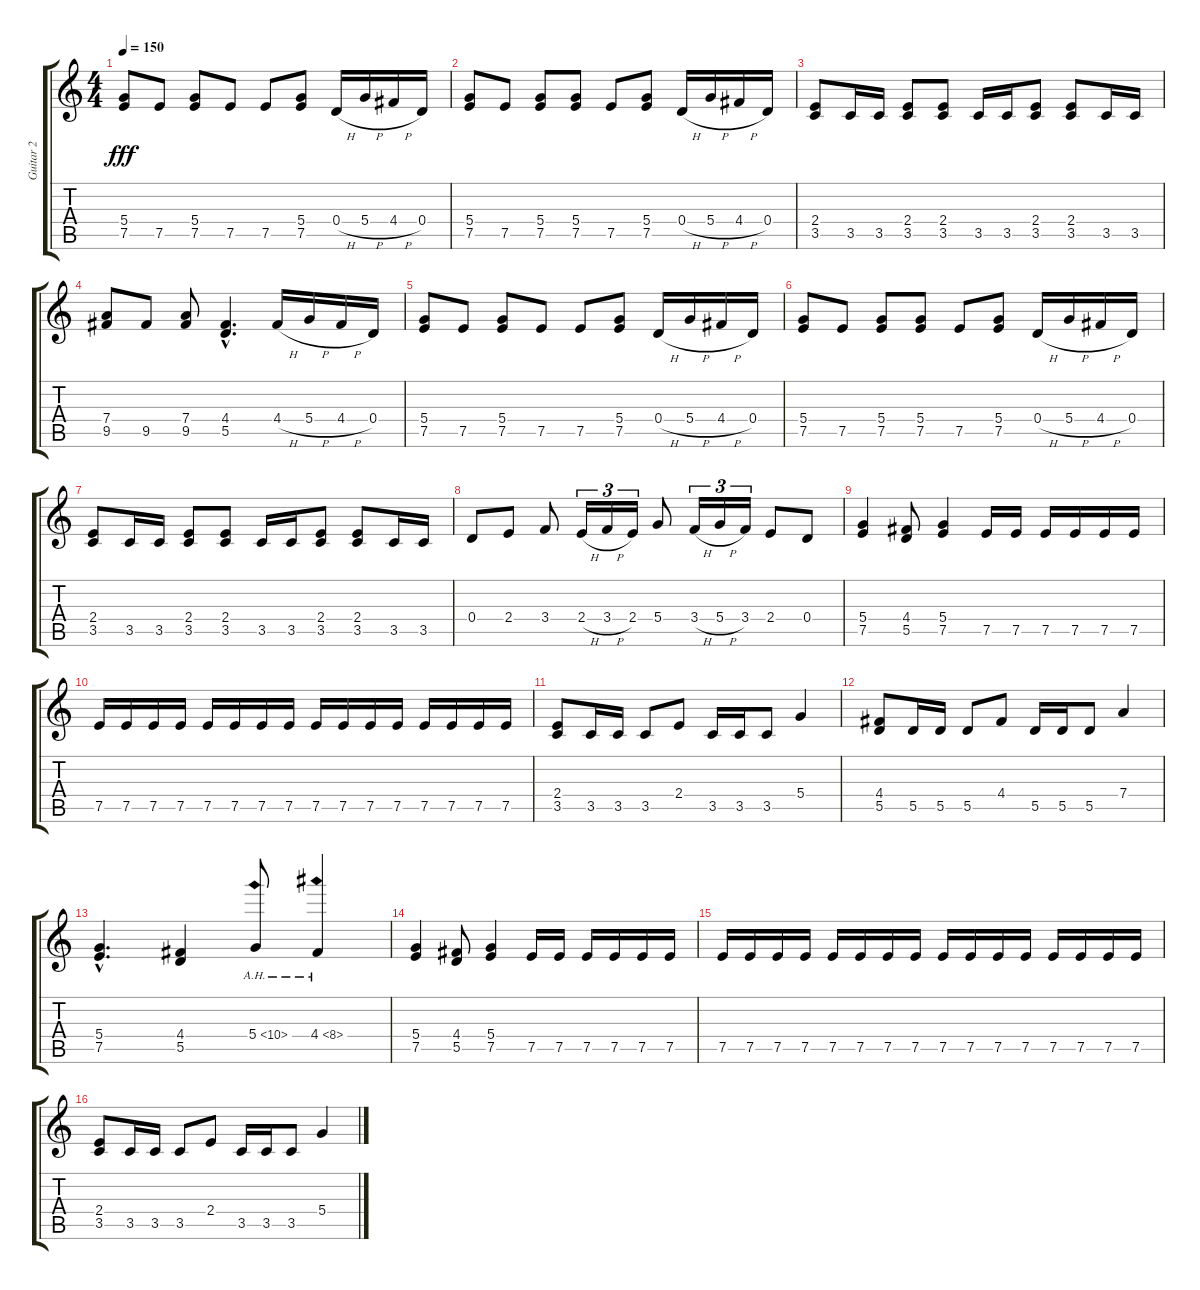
\track ("Guitar 2" "Guitar 2") {instrument distortionguitar}
\staff {score tabs}
\tuning (E4 B3 G3 D3 A2 E2) {hide}
\ts (4 4)
\tempo 150
\clef g2
\ks c
(5.4 7.5).8{dy fff} 7.5.8 (5.4 7.5).8 7.5.8 7.5.8 (5.4 7.5).8 0.4{h}.16 5.4{h}.16 4.4{h}.16 0.4.16 |
(5.4 7.5).8 7.5.8 (5.4 7.5).8 (5.4 7.5).8 7.5.8 (5.4 7.5).8 0.4{h}.16 5.4{h}.16 4.4{h}.16 0.4.16 |
(2.4 3.5).8 3.5.16 3.5.16 (2.4 3.5).8 (2.4 3.5).8 3.5.16 3.5.16 (2.4 3.5).8 (2.4 3.5).8 3.5.16 3.5.16 |
(7.4 9.5).8 9.5.8 (7.4 9.5).8 (4.4{hac} 5.5{hac}).4{d} 4.4{h}.16 5.4{h}.16 4.4{h}.16 0.4.16 |
(5.4 7.5).8 7.5.8 (5.4 7.5).8 7.5.8 7.5.8 (5.4 7.5).8 0.4{h}.16 5.4{h}.16 4.4{h}.16 0.4.16 |
(5.4 7.5).8 7.5.8 (5.4 7.5).8 (5.4 7.5).8 7.5.8 (5.4 7.5).8 0.4{h}.16 5.4{h}.16 4.4{h}.16 0.4.16 |
(2.4 3.5).8 3.5.16 3.5.16 (2.4 3.5).8 (2.4 3.5).8 3.5.16 3.5.16 (2.4 3.5).8 (2.4 3.5).8 3.5.16 3.5.16 |
0.4.8 2.4.8 3.4.8 2.4{h}.16{tu (3 2)} 3.4{h}.16{tu (3 2)} 2.4.16{tu (3 2)} 5.4.8 3.4{h}.16{tu (3 2)} 5.4{h}.16{tu (3 2)} 3.4.16{tu (3 2)} 2.4.8 0.4.8 |
(5.4 7.5).4 (4.4 5.5).8 (5.4 7.5).4 7.5.16 7.5.16 7.5.16 7.5.16 7.5.16 7.5.16 |
7.5.16 7.5.16 7.5.16 7.5.16 7.5.16 7.5.16 7.5.16 7.5.16 7.5.16 7.5.16 7.5.16 7.5.16 7.5.16 7.5.16 7.5.16 7.5.16 |
(2.4 3.5).8 3.5.16 3.5.16 3.5.8 2.4.8 3.5.16 3.5.16 3.5.8 5.4.4 |
(4.4 5.5).8 5.5.16 5.5.16 5.5.8 4.4.8 5.5.16 5.5.16 5.5.8 7.4.4 |
(5.4{hac} 7.5{hac}).4{d} (4.4 5.5).4 5.4{ah 5}.8 4.4{ah 4}.4 |
(5.4 7.5).4 (4.4 5.5).8 (5.4 7.5).4 7.5.16 7.5.16 7.5.16 7.5.16 7.5.16 7.5.16 |
7.5.16 7.5.16 7.5.16 7.5.16 7.5.16 7.5.16 7.5.16 7.5.16 7.5.16 7.5.16 7.5.16 7.5.16 7.5.16 7.5.16 7.5.16 7.5.16 |
(2.4 3.5).8 3.5.16 3.5.16 3.5.8 2.4.8 3.5.16 3.5.16 3.5.8 5.4.4
